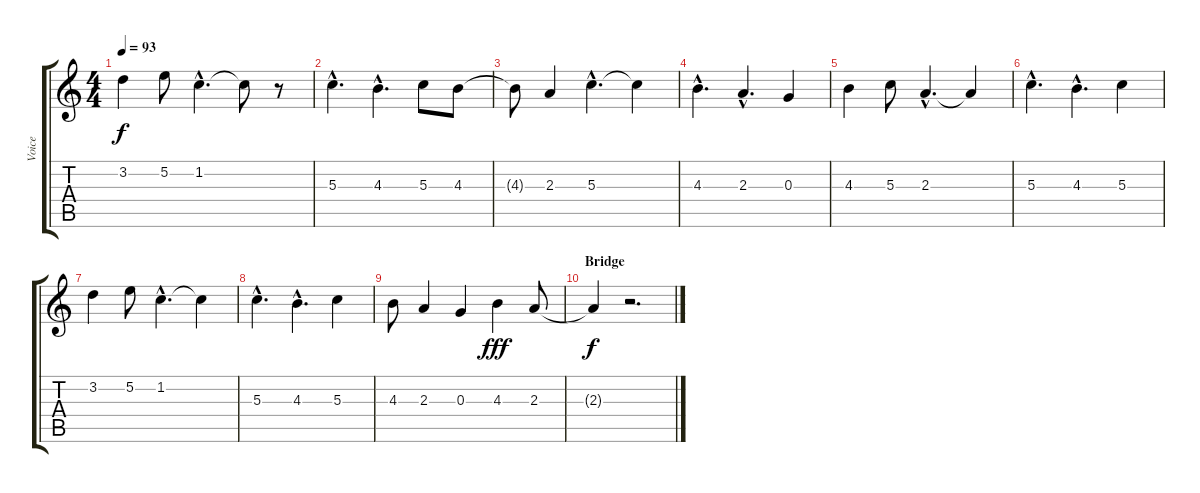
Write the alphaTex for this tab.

\track ("Voice" "Voice") {instrument contrabass}
\staff {score tabs}
\tuning (E4 B3 G3 D3 A2 E2) {hide}
\ts (4 4)
\tempo 93
\clef g2
\ks c
3.2.4{dy f} 5.2.8 1.2{hac}.4{d} 1.2{t}.8 r.8 |
5.3{hac}.4{d} 4.3{hac}.4{d} 5.3.8 4.3.8 |
4.3{t}.8 2.3.4 5.3{hac}.4{d} 5.3{t}.4 |
4.3{hac}.4{d} 2.3{hac}.4{d} 0.3.4 |
4.3.4 5.3.8 2.3{hac}.4{d} 2.3{t}.4 |
5.3{hac}.4{d} 4.3{hac}.4{d} 5.3.4 |
3.2.4 5.2.8 1.2{hac}.4{d} 1.2{t}.4 |
5.3{hac}.4{d} 4.3{hac}.4{d} 5.3.4 |
4.3.8 2.3.4 0.3.4 4.3.4{dy fff} 2.3.8 |
\section ("" "Bridge")
2.3{t}.4{dy f} r.2{d}
